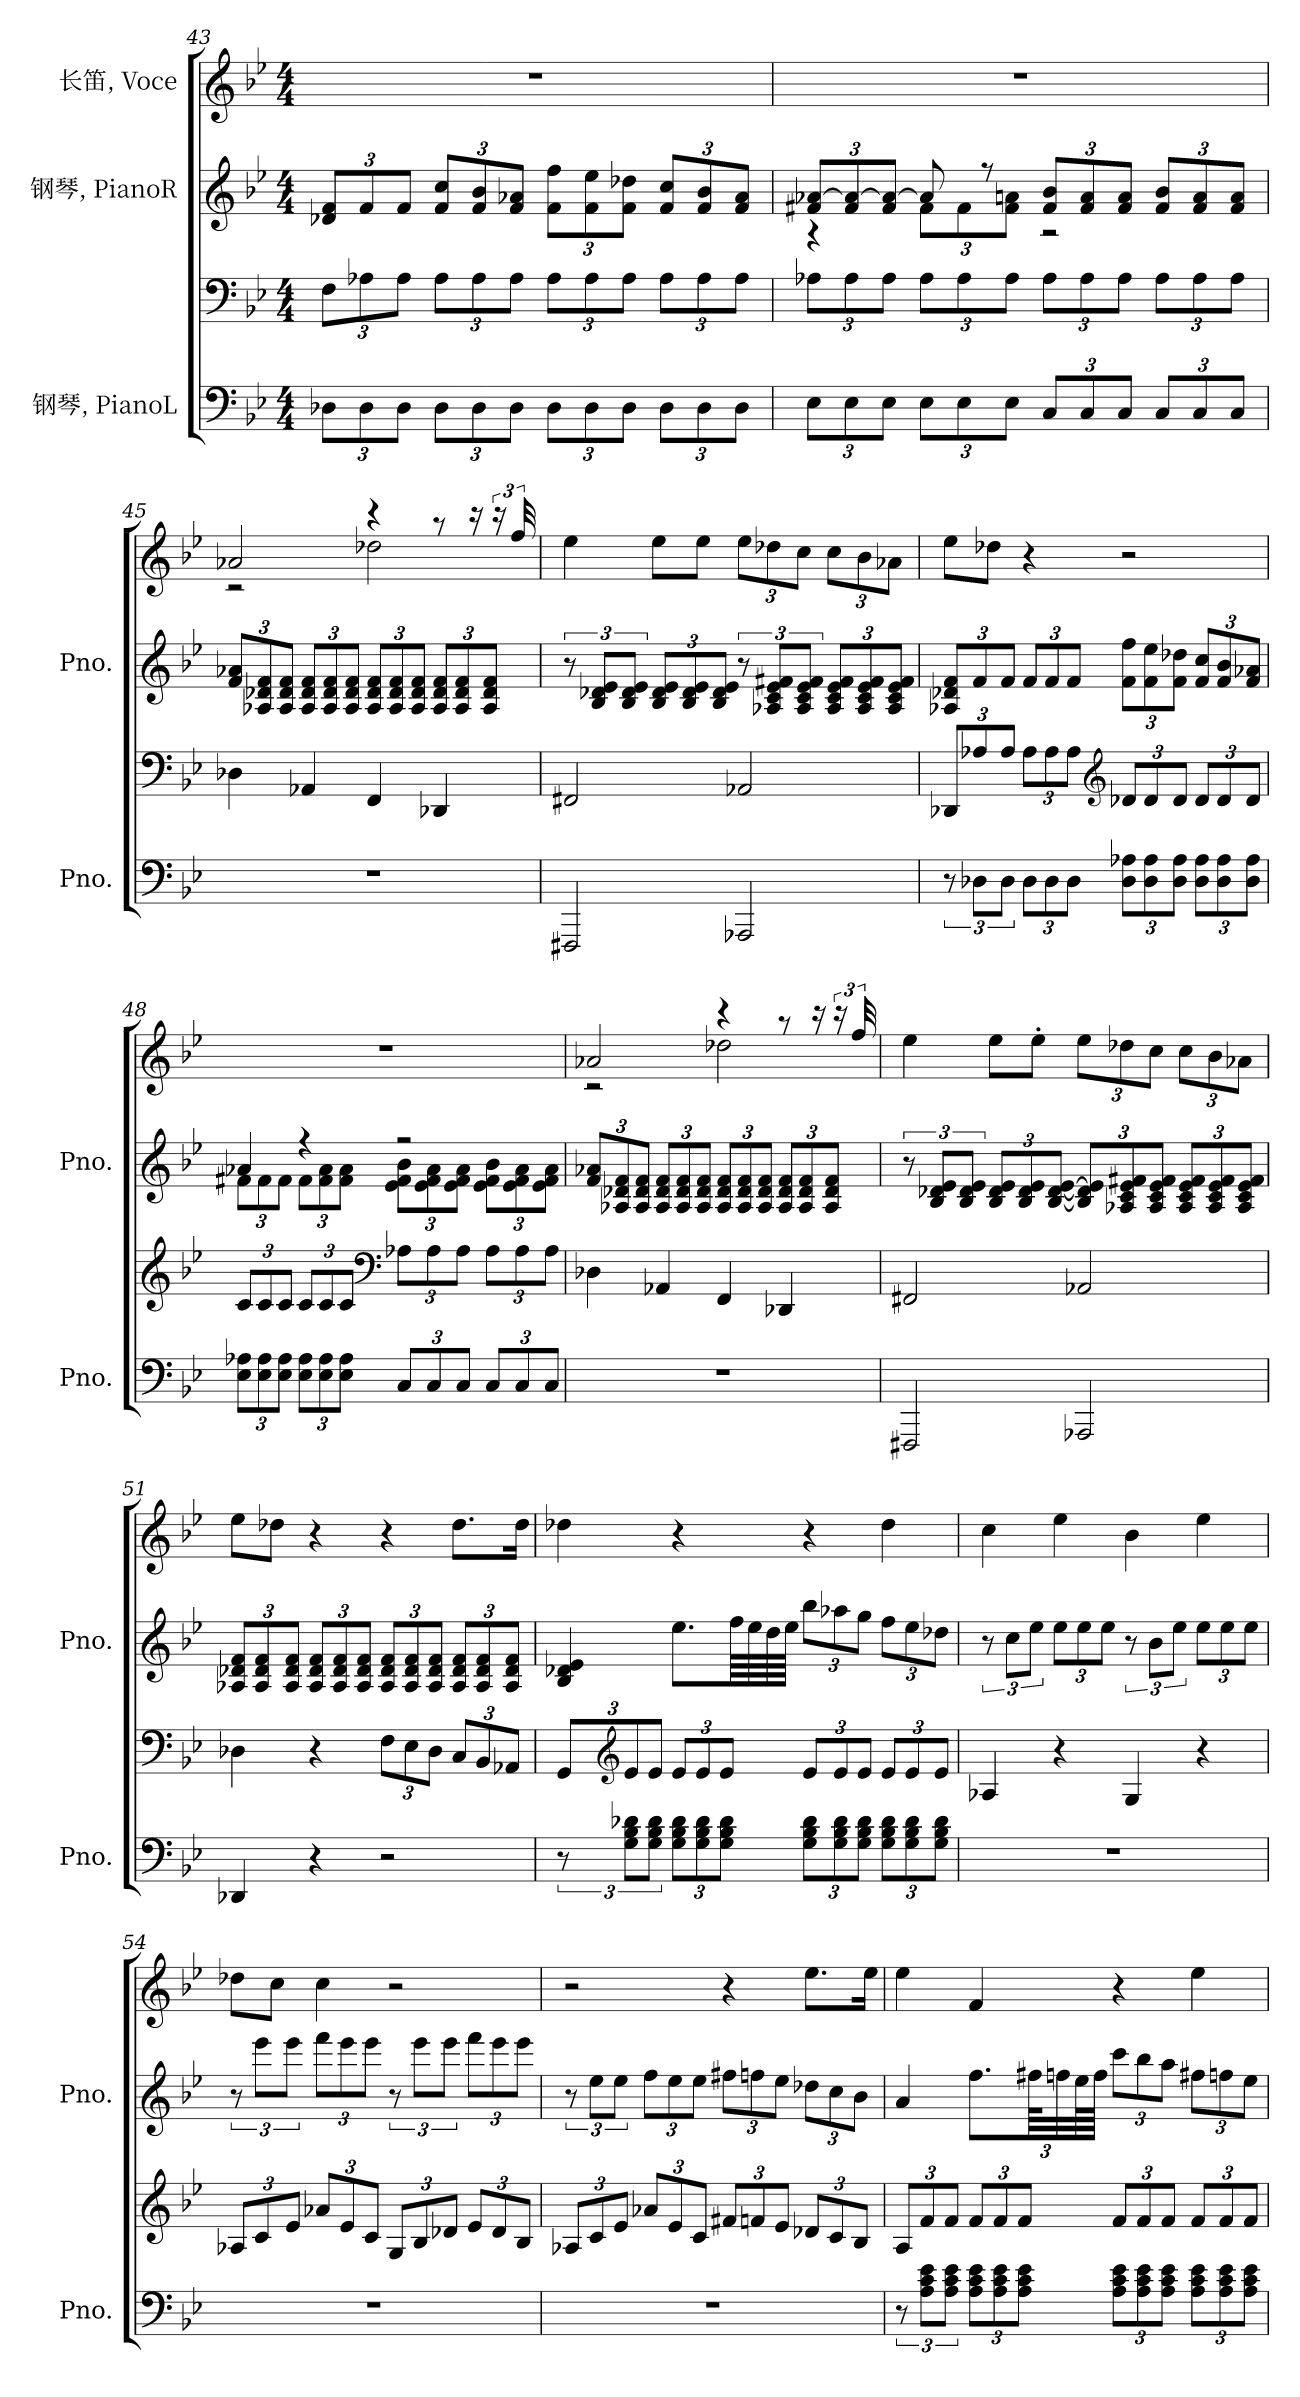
**kern	**kern	**kern	**kern
*part3	*part3	*part2	*part1
*staff4	*staff3	*staff2	*staff1
*I"钢琴, PianoL	*	*I"钢琴, PianoR	*I"长笛, Voce
*I'Pno.	*	*I'Pno.	*
*clefF4	*clefF4	*clefG2	*clefG2
*k[b-e-]	*k[b-e-]	*k[b-e-]	*k[b-e-]
*M4/4	*M4/4	*M4/4	*M4/4
*Xbrackettup	*Xbrackettup	*Xbrackettup	*
=43	=43	=43	=43
12D-X\L	12F\L	12d-X/ 12f/L	1r
12D-\	12A-X\	12f/	.
12D-\J	12A-\J	12f/J	.
12D-\L	12A-\L	12f/ 12cc/L	.
12D-\	12A-\	12f/ 12b-/	.
12D-\J	12A-\J	12f/ 12a-X/J	.
12D-\L	12A-\L	12f\ 12ff\L	.
12D-\	12A-\	12f\ 12ee-\	.
12D-\J	12A-\J	12f\ 12dd-X\J	.
12D-\L	12A-\L	12f/ 12cc/L	.
12D-\	12A-\	12f/ 12b-/	.
12D-\J	12A-\J	12f/ 12a-/J	.
!!LO:LB:g=z
=44	=44	=44	=44
*	*	*^	*
12E-\L	12A-X\L	12f#X/ [12a-X/L	4r	1r
12E-\	12A-\	12f#/ 12a-/_	.	.
12E-\J	12A-\J	12f#/ 12a-/_J	.	.
12E-\L	12A-\L	8a-/]	12f#\L	.
12E-\	12A-\	.	12f#\	.
.	.	8r	.	.
12E-\J	12A-\J	.	12f#\ 12an\J	.
12C/L	12A-\L	12f#/ 12b-/L	2r	.
12C/	12A-\	12f#/ 12a/	.	.
12C/J	12A-\J	12f#/ 12a/J	.	.
12C/L	12A-\L	12f#/ 12b-/L	.	.
12C/	12A-\	12f#/ 12a/	.	.
12C/J	12A-\J	12f#/ 12a/J	.	.
*	*	*v	*v	*
=45	=45	=45	=45
*	*	*	*^
1r	4D-X\	12f/ 12a-X/L	2a-X/	2r
.	.	12A-X/ 12d-X/ 12f/	.	.
.	.	12A-/ 12d-/ 12f/J	.	.
.	4AA-X/	12A-/ 12d-/ 12f/L	.	.
.	.	12A-/ 12d-/ 12f/	.	.
.	.	12A-/ 12d-/ 12f/J	.	.
.	4FF/	12A-/ 12d-/ 12f/L	4r	2dd-X\
.	.	12A-/ 12d-/ 12f/	.	.
.	.	12A-/ 12d-/ 12f/J	.	.
.	4DD-X/	12A-/ 12d-/ 12f/L	8r	.
.	.	12A-/ 12d-/ 12f/	.	.
.	.	.	16r	.
.	.	12A-/ 12d-/ 12f/J	.	.
.	.	.	24r	.
.	.	.	48ff/	.
*	*	*	*v	*v
!!LO:PB:g=z
=46	=46	=46	=46
*	*	*brackettup	*
2FFF#X/	2FF#X/	12r	4ee-\
.	.	12B-/ 12d-X/ 12e-/L	.
.	.	12B-/ 12d-/ 12e-/J	.
*	*	*Xbrackettup	*
.	.	12B-/ 12d-/ 12e-/L	8ee-\L
.	.	12B-/ 12d-/ 12e-/	.
.	.	.	8ee-\J
.	.	12B-/ 12d-/ 12e-/J	.
*	*	*brackettup	*Xbrackettup
2AAA-X/	2AA-X/	12r	12ee-\L
.	.	12A-X/ 12c/ 12e-/ 12f#X/L	12dd-X\
.	.	12A-/ 12c/ 12e-/ 12f#/J	12cc\J
*	*	*Xbrackettup	*
.	.	12A-/ 12c/ 12e-/ 12f#/L	12cc\L
.	.	12A-/ 12c/ 12e-/ 12f#/	12b-\
.	.	12A-/ 12c/ 12e-/ 12f#/J	12a-X\J
=47	=47	=47	=47
*brackettup	*	*	*
12r	12DD-X/L	12A-X/ 12d-X/ 12f/L	8ee-\L
12D-X\L	12A-X/	12f/	.
.	.	.	8dd-X\J
12D-\J	12A-/J	12f/J	.
*Xbrackettup	*	*	*
12D-\L	12A-\L	12f/L	4r
12D-\	12A-\	12f/	.
12D-\J	12A-\J	12f/J	.
*	*clefG2	*	*
12D-\ 12A-X\L	12d-X/L	12f\ 12ff\L	2r
12D-\ 12A-\	12d-/	12f\ 12ee-\	.
12D-\ 12A-\J	12d-/J	12f\ 12dd-X\J	.
12D-\ 12A-\L	12d-/L	12f/ 12cc/L	.
12D-\ 12A-\	12d-/	12f/ 12b-/	.
12D-\ 12A-\J	12d-/J	12f/ 12a-X/J	.
!!LO:LB:g=z
=48	=48	=48	=48
*	*	*^	*
12E-\ 12A-X\L	12c/L	4a-X/	12f#X\L	1r
12E-\ 12A-\	12c/	.	12f#\	.
12E-\ 12A-\J	12c/J	.	12f#\J	.
12E-\ 12A-\L	12c/L	4r	12f#\L	.
12E-\ 12A-\	12c/	.	12f#\ 12a-\	.
12E-\ 12A-\J	12c/J	.	12f#\ 12a-\J	.
*	*clefF4	*	*	*
12C/L	12A-X\L	2r	12e-\ 12f#\ 12b-\L	.
12C/	12A-\	.	12e-\ 12f#\ 12a-\	.
12C/J	12A-\J	.	12e-\ 12f#\ 12a-\J	.
12C/L	12A-\L	.	12e-\ 12f#\ 12b-\L	.
12C/	12A-\	.	12e-\ 12f#\ 12a-\	.
12C/J	12A-\J	.	12e-\ 12f#\ 12a-\J	.
*	*	*v	*v	*
=49	=49	=49	=49
*	*	*	*^
1r	4D-X\	12f/ 12a-X/L	2a-X/	2r
.	.	12A-X/ 12d-X/ 12f/	.	.
.	.	12A-/ 12d-/ 12f/J	.	.
.	4AA-X/	12A-/ 12d-/ 12f/L	.	.
.	.	12A-/ 12d-/ 12f/	.	.
.	.	12A-/ 12d-/ 12f/J	.	.
.	4FF/	12A-/ 12d-/ 12f/L	4r	2dd-X\
.	.	12A-/ 12d-/ 12f/	.	.
.	.	12A-/ 12d-/ 12f/J	.	.
.	4DD-X/	12A-/ 12d-/ 12f/L	8r	.
.	.	12A-/ 12d-/ 12f/	.	.
.	.	.	16r	.
.	.	12A-/ 12d-/ 12f/J	.	.
*	*	*	*brackettup	*
.	.	.	24r	.
.	.	.	48ff/	.
*	*	*	*v	*v
!!LO:LB:g=z
=50	=50	=50	=50
*	*	*brackettup	*
2FFF#X/	2FF#X/	12r	4ee-\
.	.	12B-/ 12d-X/ 12e-/L	.
.	.	12B-/ 12d-/ 12e-/J	.
*	*	*Xbrackettup	*
.	.	12B-/ 12d-/ 12e-/L	8ee-\L
.	.	12B-/ 12d-/ 12e-/	.
.	.	.	8ee-'\J
.	.	[12B-/ [12d-/ [12e-/J	.
*	*	*	*Xbrackettup
2AAA-X/	2AA-X/	12B-/] 12d-/] 12e-/]L	12ee-\L
.	.	12A-X/ 12c/ 12e-/ 12f#X/	12dd-X\
.	.	12A-/ 12c/ 12e-/ 12f#/J	12cc\J
.	.	12A-/ 12c/ 12e-/ 12f#/L	12cc\L
.	.	12A-/ 12c/ 12e-/ 12f#/	12b-\
.	.	12A-/ 12c/ 12e-/ 12f#/J	12a-X\J
=51	=51	=51	=51
4DD-X/	4D-X\	12A-X/ 12d-X/ 12f/L	8ee-\L
.	.	12A-/ 12d-/ 12f/	.
.	.	.	8dd-X\J
.	.	12A-/ 12d-/ 12f/J	.
4r	4r	12A-/ 12d-/ 12f/L	4r
.	.	12A-/ 12d-/ 12f/	.
.	.	12A-/ 12d-/ 12f/J	.
2r	12F\L	12A-/ 12d-/ 12f/L	4r
.	12E-\	12A-/ 12d-/ 12f/	.
.	12D-\J	12A-/ 12d-/ 12f/J	.
.	12C/L	12A-/ 12d-/ 12f/L	8.dd-\L
.	12BB-/	12A-/ 12d-/ 12f/	.
.	12AA-X/J	12A-/ 12d-/ 12f/J	.
.	.	.	16dd-\Jk
!!LO:PB:g=z
=52	=52	=52	=52
*brackettup	*	*	*
12r	12GG/L	4B-/ 4d-X/ 4e-/	4dd-X\
*	*clefG2	*	*
12G\ 12B-\ 12d-X\L	12e-/	.	.
12G\ 12B-\ 12d-\J	12e-/J	.	.
*Xbrackettup	*	*	*
12G\ 12B-\ 12d-\L	12e-/L	8.ee-\L	4r
12G\ 12B-\ 12d-\	12e-/	.	.
12G\ 12B-\ 12d-\J	12e-/J	.	.
.	.	64ff\LLL	.
.	.	64ee-\	.
.	.	64dd\	.
.	.	64ee-\JJJJ	.
12G\ 12B-\ 12d-\L	12e-/L	12bb-\L	4r
12G\ 12B-\ 12d-\	12e-/	12aa-X\	.
12G\ 12B-\ 12d-\J	12e-/J	12gg\J	.
12G\ 12B-\ 12d-\L	12e-/L	12ff\L	4dd-\
12G\ 12B-\ 12d-\	12e-/	12ee-\	.
12G\ 12B-\ 12d-\J	12e-/J	12dd-X\J	.
=53	=53	=53	=53
*	*	*brackettup	*
1r	4A-X/	12r	4cc\
.	.	12cc\L	.
.	.	12ee-\J	.
*	*	*Xbrackettup	*
.	4r	12ee-\L	4ee-\
.	.	12ee-\	.
.	.	12ee-\J	.
*	*	*brackettup	*
.	4G/	12r	4b-\
.	.	12b-\L	.
.	.	12ee-\J	.
*	*	*Xbrackettup	*
.	4r	12ee-\L	4ee-\
.	.	12ee-\	.
.	.	12ee-\J	.
!!LO:LB:g=z
=54	=54	=54	=54
*	*	*brackettup	*
1r	12A-X/L	12r	8dd-X\L
.	12c/	12eee-\L	.
.	.	.	8cc\J
.	12e-/J	12eee-\J	.
*	*	*Xbrackettup	*
.	12a-X/L	12fff\L	4cc\
.	12e-/	12eee-\	.
.	12c/J	12eee-\J	.
*	*	*brackettup	*
.	12G/L	12r	2r
.	12B-/	12eee-\L	.
.	12d-X/J	12eee-\J	.
*	*	*Xbrackettup	*
.	12e-/L	12fff\L	.
.	12d-/	12eee-\	.
.	12B-/J	12eee-\J	.
=55	=55	=55	=55
*	*	*brackettup	*
1r	12A-X/L	12r	2r
.	12c/	12ee-\L	.
.	12e-/J	12ee-\J	.
*	*	*Xbrackettup	*
.	12a-X/L	12ff\L	.
.	12e-/	12ee-\	.
.	12c/J	12ee-\J	.
.	12f#X/L	12ff#X\L	4r
.	12fn/	12ffn\	.
.	12e-/J	12ee-\J	.
.	12d-X/L	12dd-X\L	8.ee-\L
.	12c/	12cc\	.
.	12B-/J	12b-\J	.
.	.	.	16ee-\Jk
!!LO:LB:g=z
=56	=56	=56	=56
*brackettup	*	*	*
12r	12A/L	4a/	4ee-\
12A\ 12c\ 12e-\L	12f/	.	.
12A\ 12c\ 12e-\J	12f/J	.	.
*Xbrackettup	*	*	*
12A\ 12c\ 12e-\L	12f/L	8.ff\L	4f/
12A\ 12c\ 12e-\	12f/	.	.
12A\ 12c\ 12e-\J	12f/J	.	.
.	.	96ff#X\KLL	.
.	.	48ffn\	.
.	.	64ee-\L	.
.	.	64ff\JJJJ	.
12A\ 12c\ 12e-\L	12f/L	12ccc\L	4r
12A\ 12c\ 12e-\	12f/	12bb-\	.
12A\ 12c\ 12e-\J	12f/J	12aa\J	.
12A\ 12c\ 12e-\L	12f/L	12ff#X\L	4ee-\
12A\ 12c\ 12e-\	12f/	12ffn\	.
12A\ 12c\ 12e-\J	12f/J	12ee-\J	.
=	=	=	=
*-	*-	*-	*-
